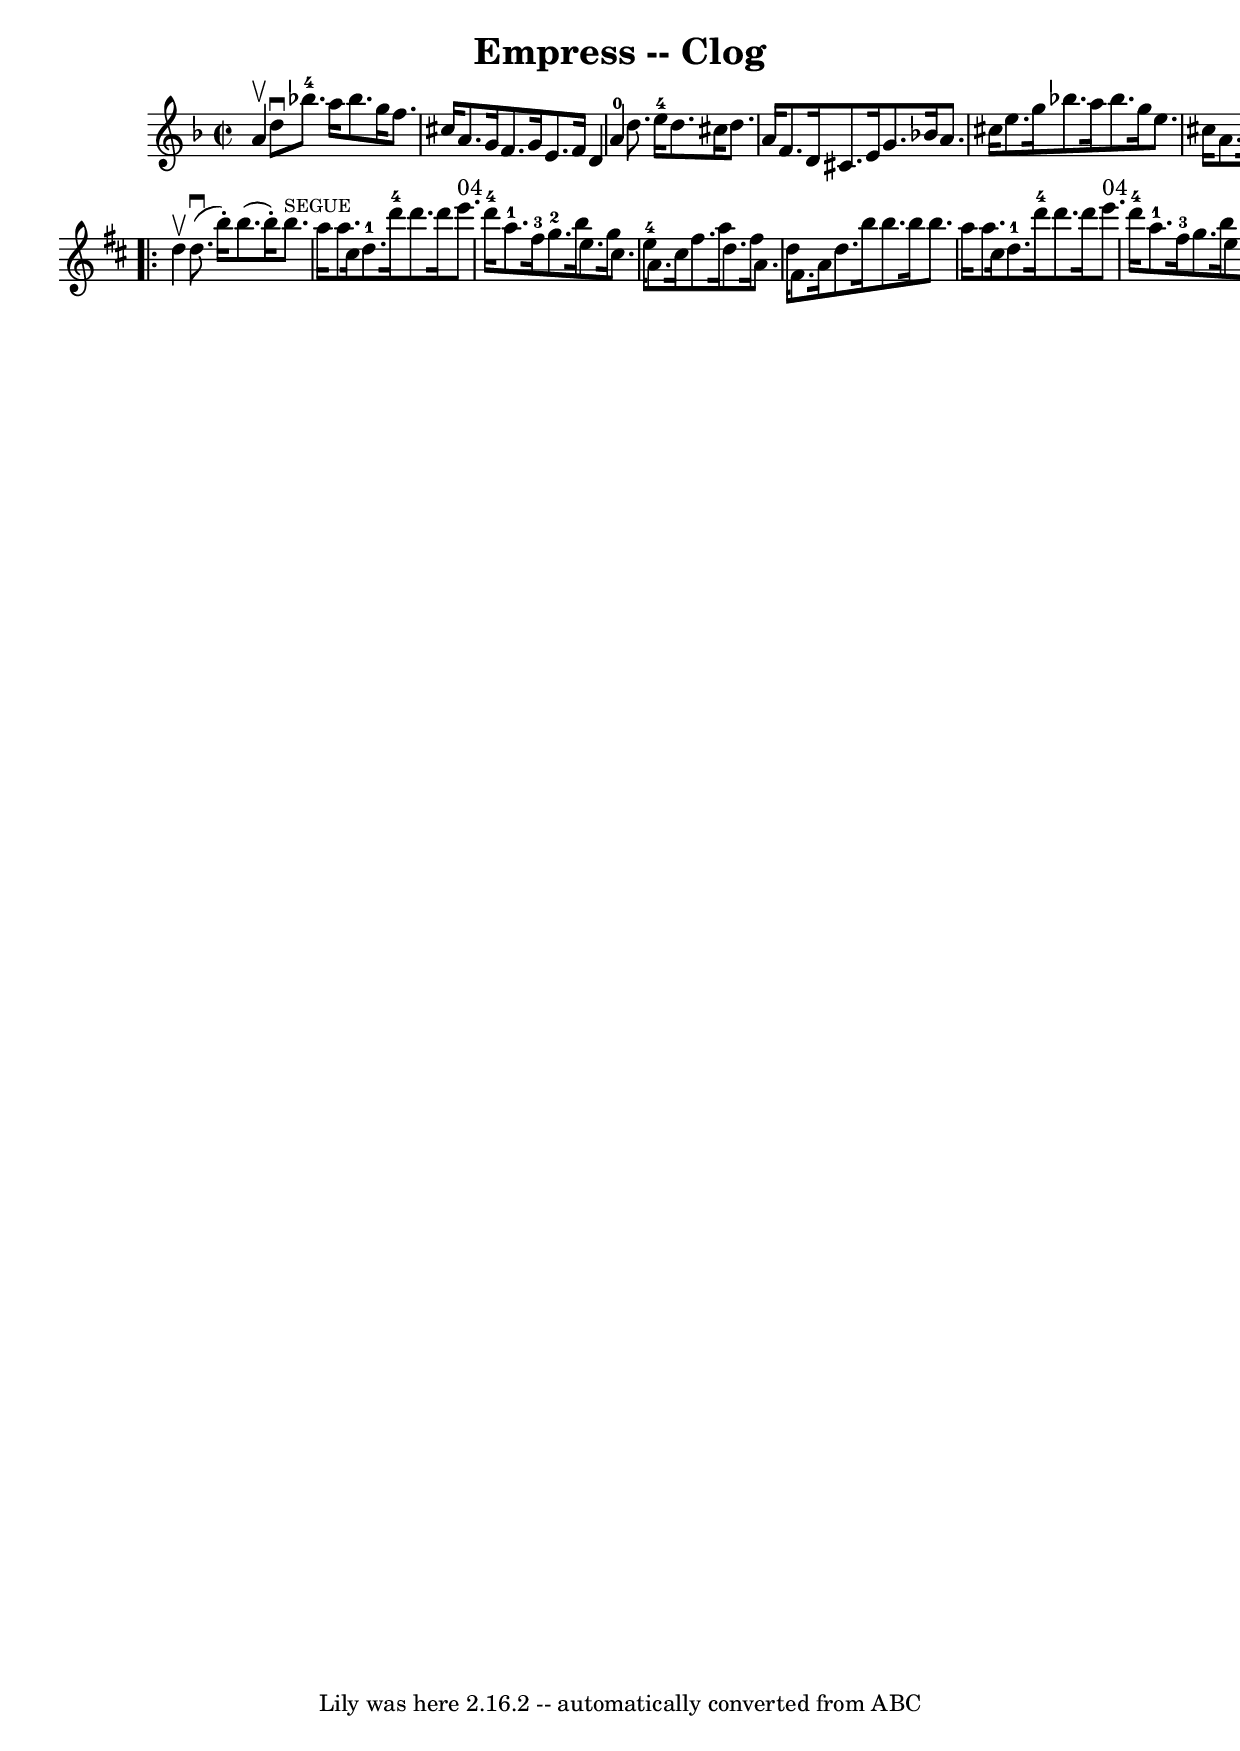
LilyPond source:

\version "2.16.2"
\include "Mammoth.ily"
\header {
  %% book = "Ryan's Mammoth Collection"
  crossRefNumber = "1"
  footnotes = ""
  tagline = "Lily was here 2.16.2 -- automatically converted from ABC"
  title = "Empress -- Clog"

}
voicedefault =  {



  \repeat volta 2 {

    \override Staff.TimeSignature #'style = #'C
    \time 2/2 
    \key d \minor a'4^\upbow |
    d''8^\downbow bes''!8. 
    -4 a''16 bes''8. g''16 f''8. cis''16 a'8. g'16  |
    
    f'8. g'16 e'8. f'16 d'4 a'4-0 |
    d''8. e''16 
    -4 d''8. cis''16 d''8. a'16 f'8. d'16  |
    cis'8.    
    e'16 g'8. bes'!16 a'8. cis''16 e''8. g''16  |
    
    bes''!8. a''16 bes''8. g''16 e''8. cis''16 a'8. cis''16  
    |
    d''4 f''4 d''4  
  } 
  \repeat volta 2 {
    
    \key d \major d''4 
    ^\upbow |
    d''8.^\downbow(b''16 -.) b''8. (b''16 -.)     
    b''8.^\segue a''16 a''8. cis''16  |
    d''8.-1 d'''16 
    -4 d'''8. d'''16 e'''8.^"04" d'''16-4 a''8.-1 fis''16 
    -3 |
    g''8.-2 b''16 e''8. g''16 cis''8. e''16 
    -4 a'8. cis''16  |
    fis''8. a''16 d''8. fis''16 a'8. 
    d''16 fis'8. a'16  |
    d''8. b''16 b''8. b''16    
    b''8. a''16 a''8. cis''16  |
    d''8.-1 d'''16-4   
    d'''8. d'''16 e'''8.^"04" d'''16-4 a''8.-1 fis''16-3 
    |
    g''8. b''16 e''8. g''16 cis''8. e''16-4 a'8.   
    cis''16  |
    d''4 fis''4 d''4  
  }   

}

\score{
  <<

    \context Staff="default"
    {
      \voicedefault 
      
    }

  >>
  \layout {
    
  }
  \midi {
  }

}
